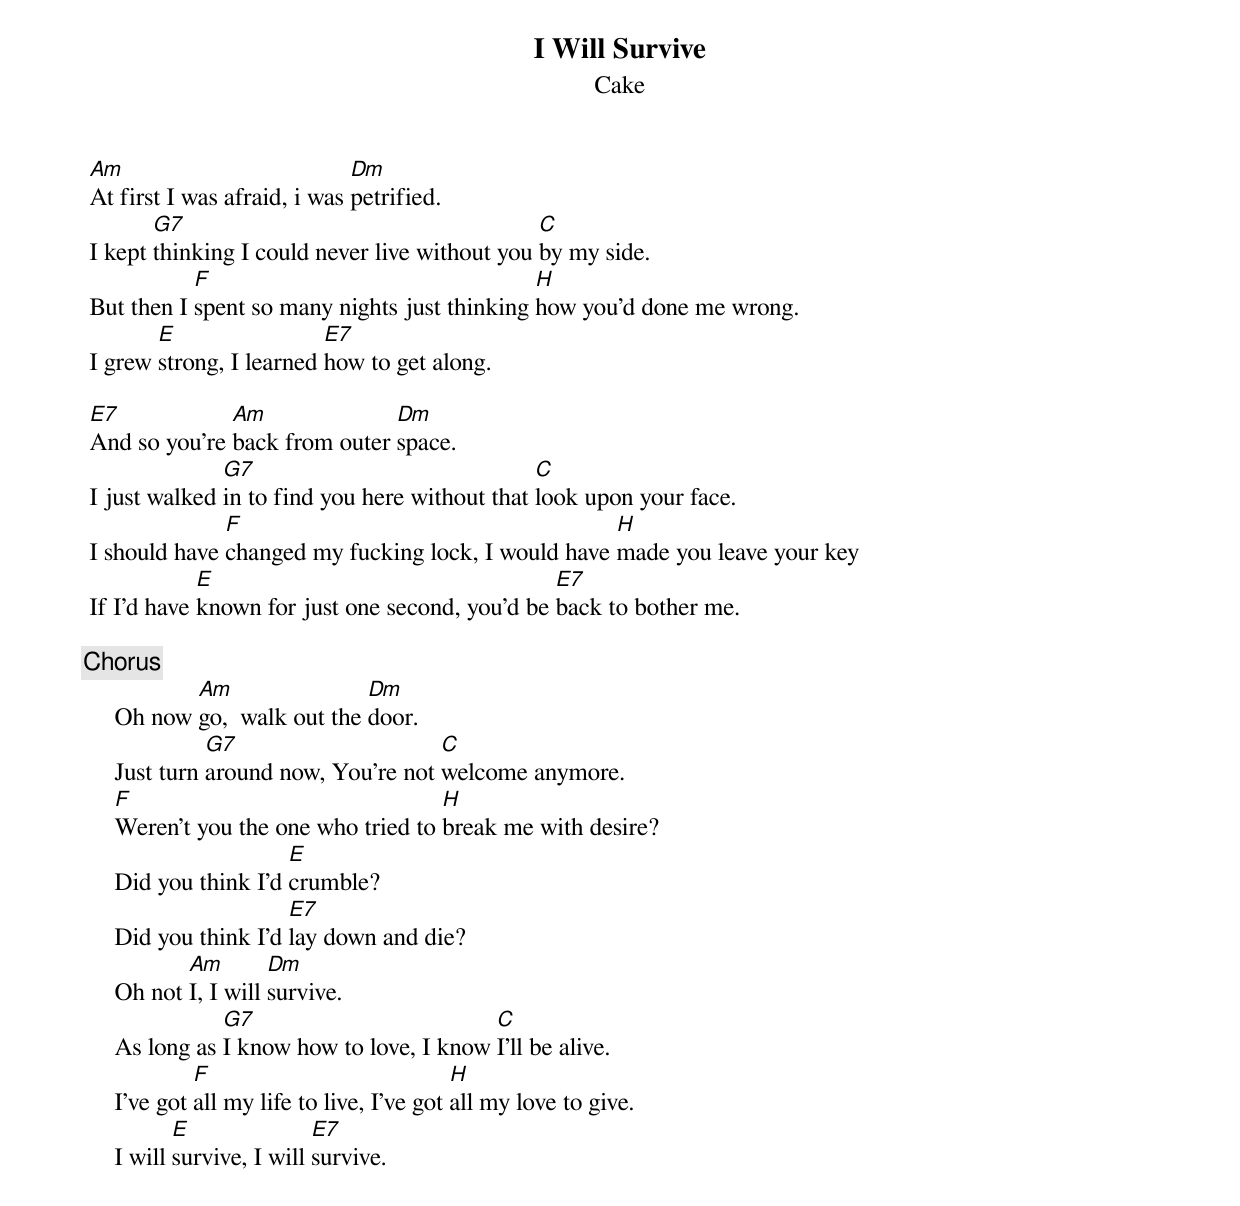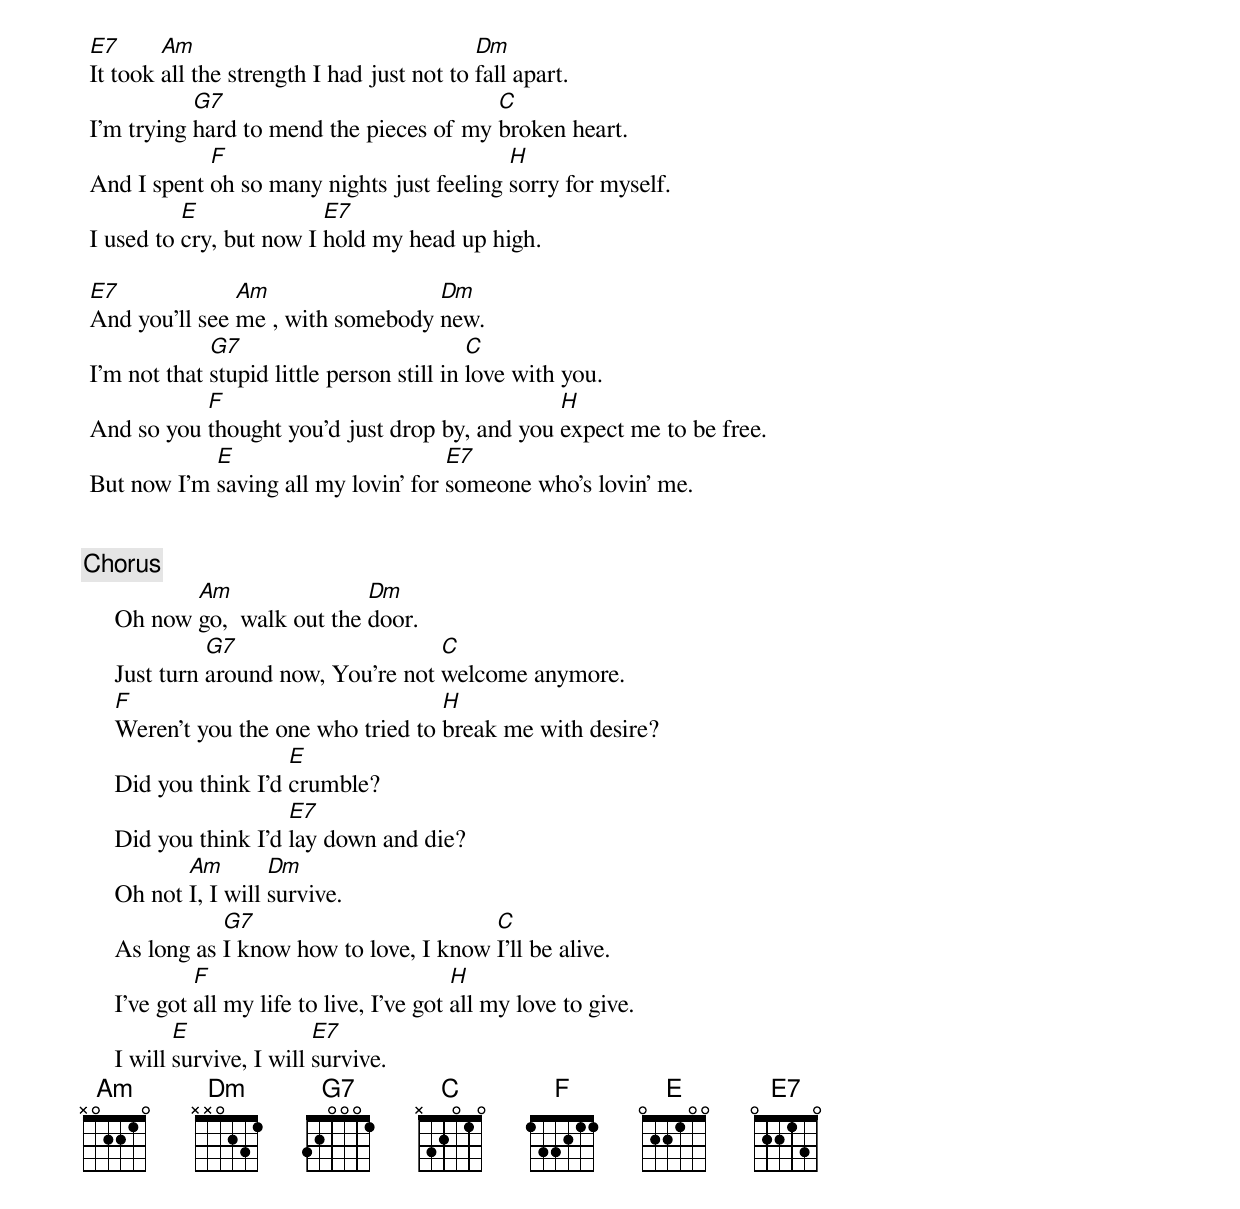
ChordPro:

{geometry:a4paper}
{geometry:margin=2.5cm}
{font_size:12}

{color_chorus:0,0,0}

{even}
{title: I Will Survive}
{subtitle: Cake}

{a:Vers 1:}
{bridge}
	[Am]At first I was afraid, i was [Dm]petrified.
	I kept [G7]thinking I could never live without you [C]by my side.
	But then I [F]spent so many nights just thinking [H]how you'd done me wrong.
	I grew [E]strong, I learned [E7]how to get along.
{/bridge}

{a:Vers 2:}
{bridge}
	[E7]And so you're [Am]back from outer [Dm]space.
	I just walked [G7]in to find you here without that [C]look upon your face.
	I should have [F]changed my fucking lock, I would have [H]made you leave your key
	If I'd have [E]known for just one second, you'd be [E7]back to bother me.
{/bridge}

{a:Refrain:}
{chorus}
     Oh now [Am]go,  walk out the [Dm]door.
     Just turn [G7]around now, You're not [C]welcome anymore.
     [F]Weren't you the one who tried to [H]break me with desire?
     Did you think I'd [E]crumble?
     Did you think I'd [E7]lay down and die?
     Oh not [Am]I, I will [Dm]survive.
     As long as [G7]I know how to love, I know [C]I'll be alive.
     I've got [F]all my life to live, I've got [H]all my love to give.
     I will [E]survive, I will [E7]survive.
{/chorus}


{np}

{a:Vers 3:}
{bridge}
	[E7]It took [Am]all the strength I had just not to [Dm]fall apart.
	I'm trying [G7]hard to mend the pieces of my [C]broken heart.
	And I spent [F]oh so many nights just feeling [H]sorry for myself.
	I used to [E]cry, but now I [E7]hold my head up high.
{/bridge}

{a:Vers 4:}
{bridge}
	[E7]And you'll see [Am]me , with somebody [Dm]new.
	I'm not that [G7]stupid little person still in [C]love with you.
	And so you [F]thought you'd just drop by, and you [H]expect me to be free.
	But now I'm [E]saving all my lovin' for [E7]someone who's lovin' me.
{/bridge}


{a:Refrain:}
{chorus}
     Oh now [Am]go,  walk out the [Dm]door.
     Just turn [G7]around now, You're not [C]welcome anymore.
     [F]Weren't you the one who tried to [H]break me with desire?
     Did you think I'd [E]crumble?
     Did you think I'd [E7]lay down and die?
     Oh not [Am]I, I will [Dm]survive.
     As long as [G7]I know how to love, I know [C]I'll be alive.
     I've got [F]all my life to live, I've got [H]all my love to give.
     I will [E]survive, I will [E7]survive.
{/chorus}
